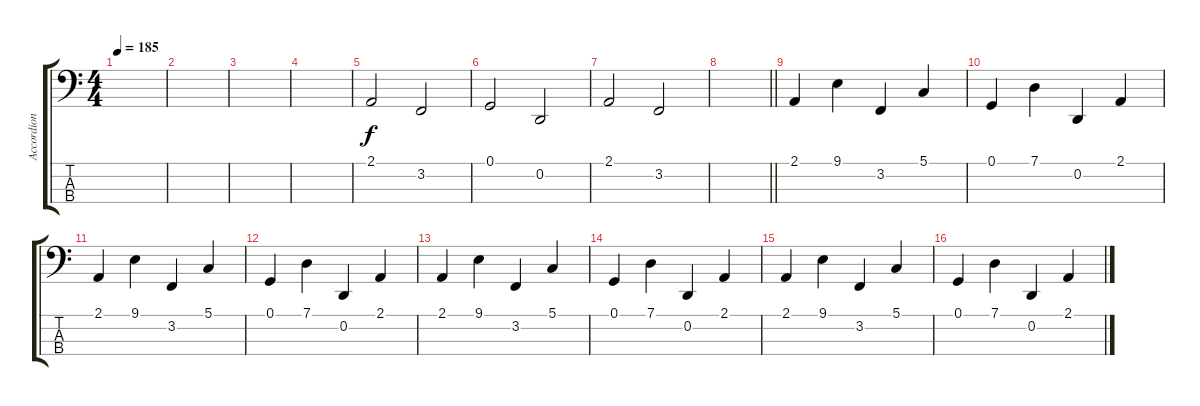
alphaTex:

\track ("Accordion" "Accordion") {instrument accordion}
\staff {score tabs}
\tuning (G2 D2 A1 E1) {hide}
\ts (4 4)
\tempo 185
\clef f4
\ks c
|
|
|
|
2.1.2 3.2.2 |
0.1.2 0.2.2 |
2.1.2 3.2.2 |
\barLineRight lightlight
|
2.1.4 9.1.4 3.2.4 5.1.4 |
0.1.4 7.1.4 0.2.4 2.1.4 |
2.1.4 9.1.4 3.2.4 5.1.4 |
0.1.4 7.1.4 0.2.4 2.1.4 |
2.1.4 9.1.4 3.2.4 5.1.4 |
0.1.4 7.1.4 0.2.4 2.1.4 |
2.1.4 9.1.4 3.2.4 5.1.4 |
0.1.4 7.1.4 0.2.4 2.1.4
